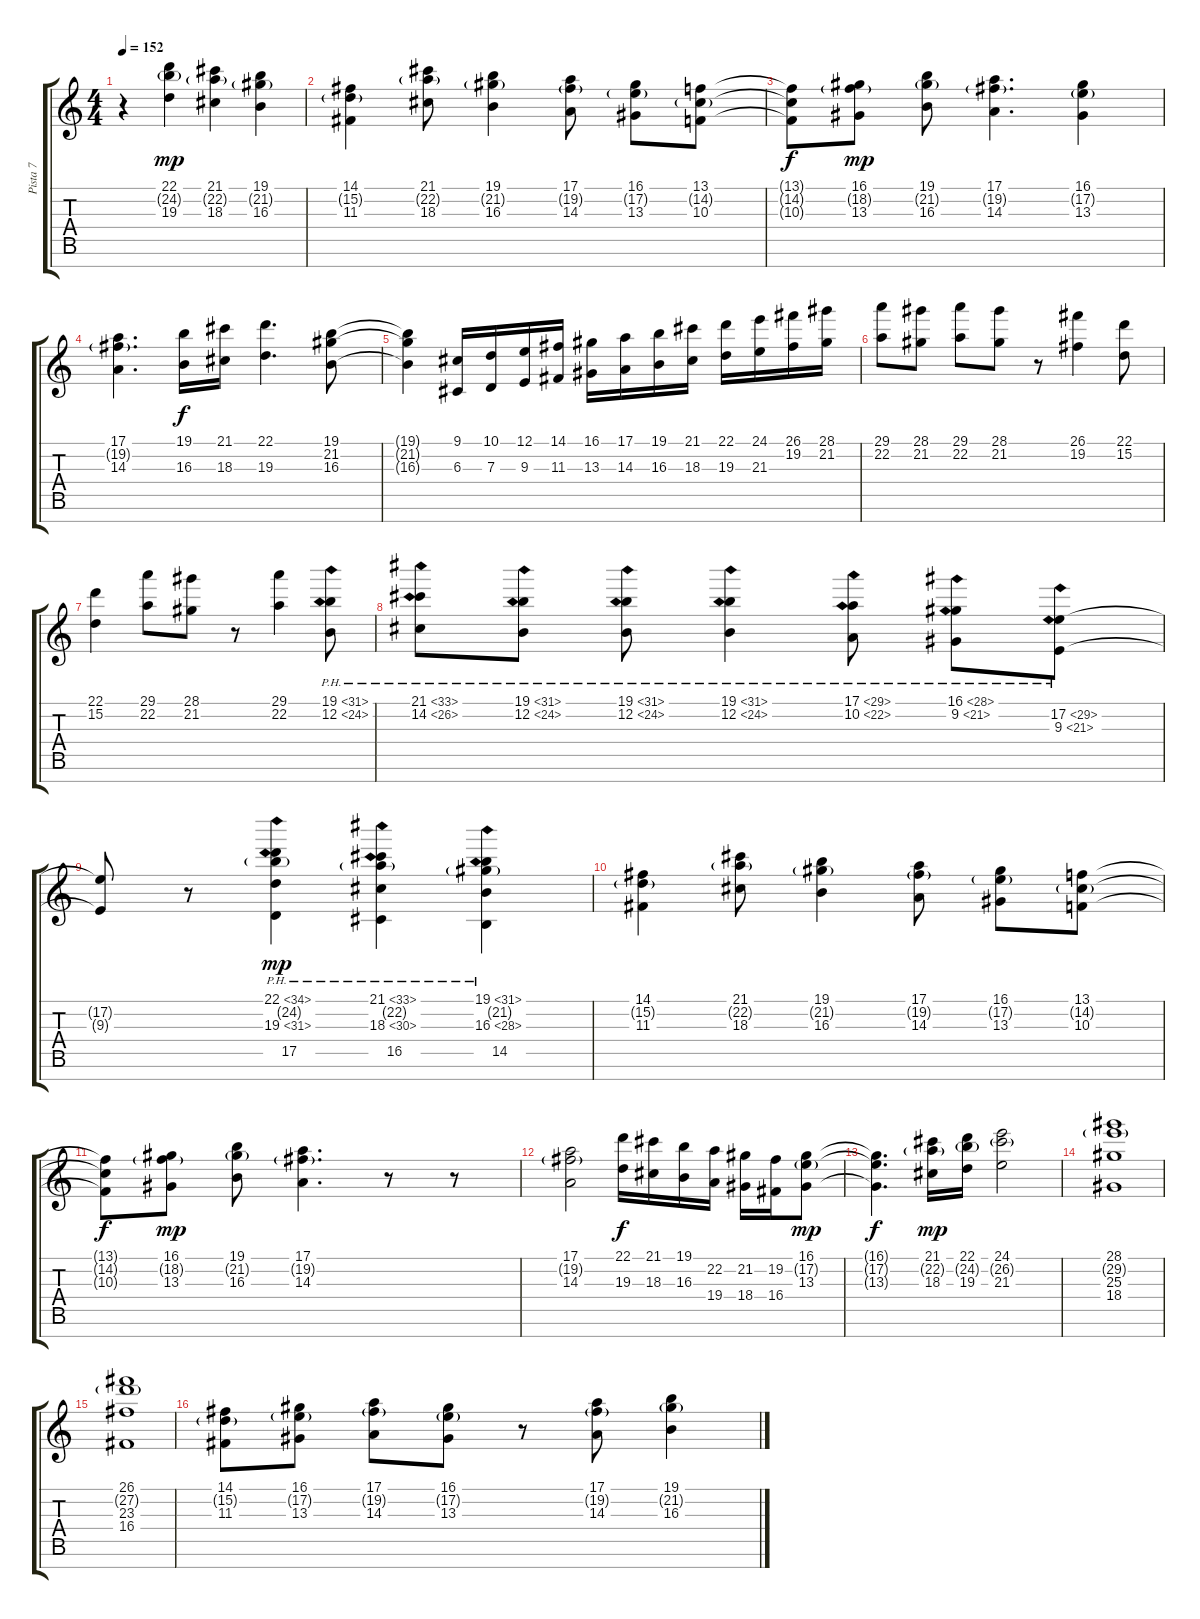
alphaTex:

\track ("Pista 7" "Pista 7") {instrument stringensemble1}
\staff {score tabs}
\tuning (E4 B3 G3 D3 A2 E2 B1) {hide}
\ts (4 4)
\tempo 152
\clef g2
\ks c
r.4{dy f} (22.1 24.2{g} 19.3).4{dy mp volume 11} (21.1 22.2{g} 18.3).4 (19.1 21.2{g} 16.3).4 |
(14.1 15.2{g} 11.3).4 (21.1 22.2{g} 18.3).8 (19.1 21.2{g} 16.3).4 (17.1 19.2{g} 14.3).8 (16.1 17.2{g} 13.3).8 (13.1 14.2{g} 10.3).8 |
(13.1{t} 14.2{t} 10.3{t}).8{dy f} (16.1 18.2{g} 13.3).8{dy mp} (19.1 21.2{g} 16.3).8 (17.1 19.2{g} 14.3).4{d} (16.1 17.2{g} 13.3).4 |
(17.1 19.2{g} 14.3).4{d} (19.1 16.3).16{dy f} (21.1 18.3).16 (22.1 19.3).4{d} (19.1 21.2 16.3).8 |
(19.1{t} 21.2{t} 16.3{t}).4{volume 7} (9.1 6.3).16{volume 13} (10.1 7.3).16 (12.1 9.3).16 (14.1 11.3).16 (16.1 13.3).16 (17.1 14.3).16 (19.1 16.3).16 (21.1 18.3).16 (22.1 19.3).16 (24.1 21.3).16 (26.1 19.2).16 (28.1 21.2).16 |
(29.1 22.2).8{volume 13} (28.1 21.2).8 (29.1 22.2).8 (28.1 21.2).8 r.8 (26.1 19.2).4 (22.1 15.2).8 |
(22.1 15.2).4 (29.1 22.2).8 (28.1 21.2).8 r.8 (29.1 22.2).4 (19.1{ph 12} 12.2{ph 12}).8 |
(21.1{ph 12} 14.2{ph 12}).8 (19.1{ph 12} 12.2{ph 12}).8 (19.1{ph 12} 12.2{ph 12}).8 (19.1{ph 12} 12.2{ph 12}).4 (17.1{ph 12} 10.2{ph 12}).8 (16.1{ph 12} 9.2{ph 12}).8 (17.2{ph 12} 9.3{ph 12}).8 |
(17.2{t} 9.3{t}).8 r.8 (22.1{ph 12} 24.2{g} 19.3{ph 12} 17.5).4{dy mp} (21.1{ph 12} 22.2{g} 18.3{ph 12} 16.5).4 (19.1{ph 12} 21.2{g} 16.3{ph 12} 14.5).4 |
(14.1 15.2{g} 11.3).4 (21.1 22.2{g} 18.3).8 (19.1 21.2{g} 16.3).4 (17.1 19.2{g} 14.3).8 (16.1 17.2{g} 13.3).8 (13.1 14.2{g} 10.3).8 |
(13.1{t} 14.2{t} 10.3{t}).8{dy f} (16.1 18.2{g} 13.3).8{dy mp} (19.1 21.2{g} 16.3).8 (17.1 19.2{g} 14.3).4{d} r.8 r.8 |
(17.1 19.2{g} 14.3).2 (22.1 19.3).16{dy f} (21.1 18.3).16 (19.1 16.3).16 (22.2 19.4).16 (21.2 18.4).16 (19.2 16.4).16 (16.1 17.2{g} 13.3).8{dy mp} |
(16.1{t} 17.2{t} 13.3{t}).4{d dy f} (21.1 22.2{g} 18.3).16{dy mp} (22.1 24.2{g} 19.3).16 (24.1 26.2{g} 21.3).2 |
(28.1 29.2{g} 25.3 18.4).1 |
(26.1 27.2{g} 23.3 16.4).1 |
(14.1 15.2{g} 11.3).8 (16.1 17.2{g} 13.3).8 (17.1 19.2{g} 14.3).8 (16.1 17.2{g} 13.3).8 r.8 (17.1 19.2{g} 14.3).8 (19.1 21.2{g} 16.3).4
